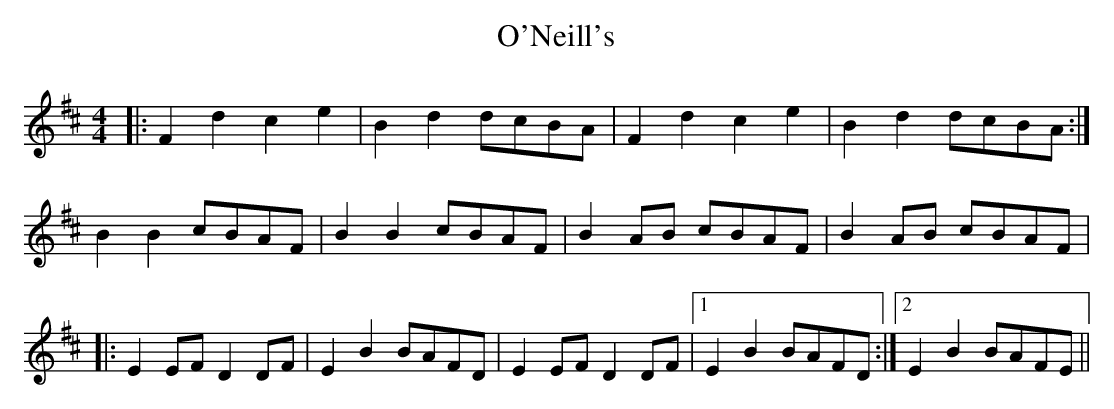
X:1
T: O'Neill's
M: 4/4
L: 1/8
K: Bmin
|:F2d2 c2e2|B2d2 dcBA|F2d2 c2e2|B2d2 dcBA:|
B2B2 cBAF|B2B2 cBAF|B2AB cBAF|B2AB cBAF|
|:E2EF D2DF|E2B2 BAFD|E2EF D2DF|1 E2B2 BAFD:|2 E2B2 BAFE||
